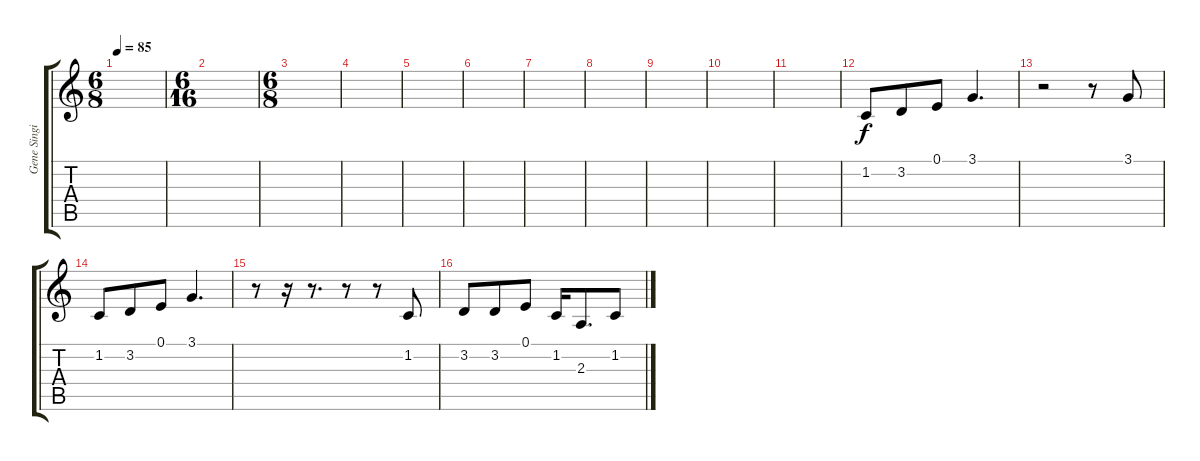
\track ("Gene Singing" "Gene Singi") {instrument englishhorn}
\staff {score tabs}
\tuning (E4 B3 G3 D3 A2 E2) {hide}
\ts (6 8)
\tempo 85
\clef g2
\ks c
|
\ts (6 16)
|
\ts (6 8)
|
|
|
|
|
|
|
|
|
1.2.8{dy f} 3.2.8 0.1.8 3.1.4{d} |
r.2 r.8 3.1.8 |
1.2.8 3.2.8 0.1.8 3.1.4{d} |
r.8 r.16 r.8{d} r.8 r.8 1.2.8 |
3.2.8 3.2.8 0.1.8 1.2.16 2.3.8{d} 1.2.8
